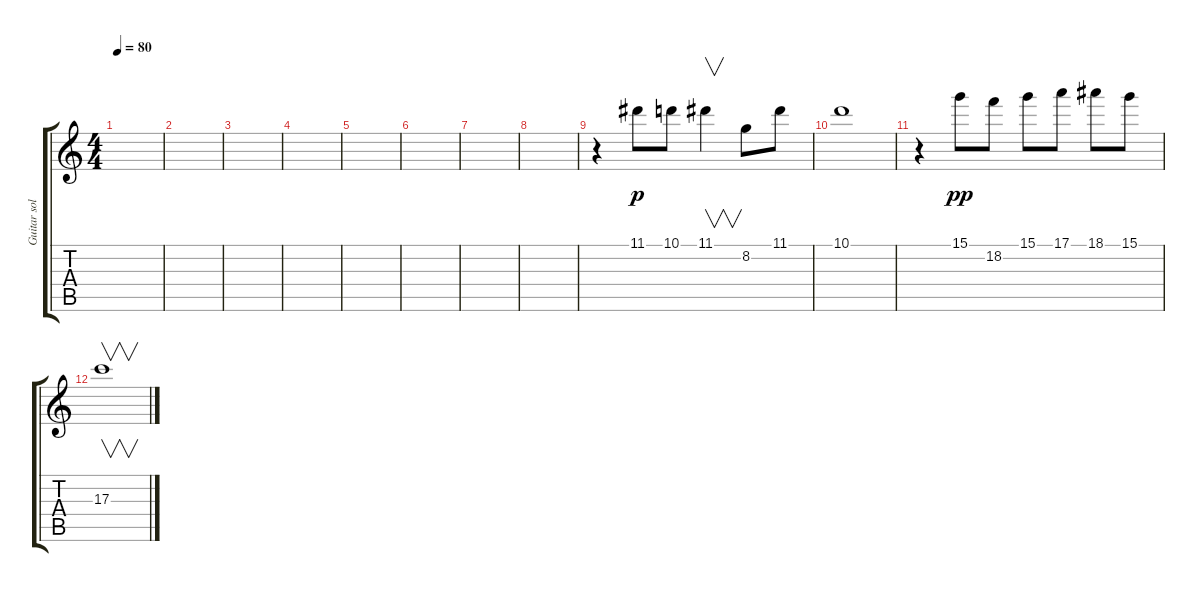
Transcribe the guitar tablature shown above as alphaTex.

\track ("Guitar solo II" "Guitar sol") {instrument distortionguitar}
\staff {score tabs}
\tuning (E4 B3 G3 D3 A2 E2) {hide}
\ts (4 4)
\tempo 80
\clef g2
\ks c
|
|
|
|
|
|
|
|
r.4 11.1.8{dy p} 10.1.8 11.1.4{v} 8.2.8 11.1.8 |
10.1.1 |
r.4 15.1.8{dy pp} 18.2.8 15.1.8 17.1.8 18.1.8 15.1.8 |
17.3.1{v}
